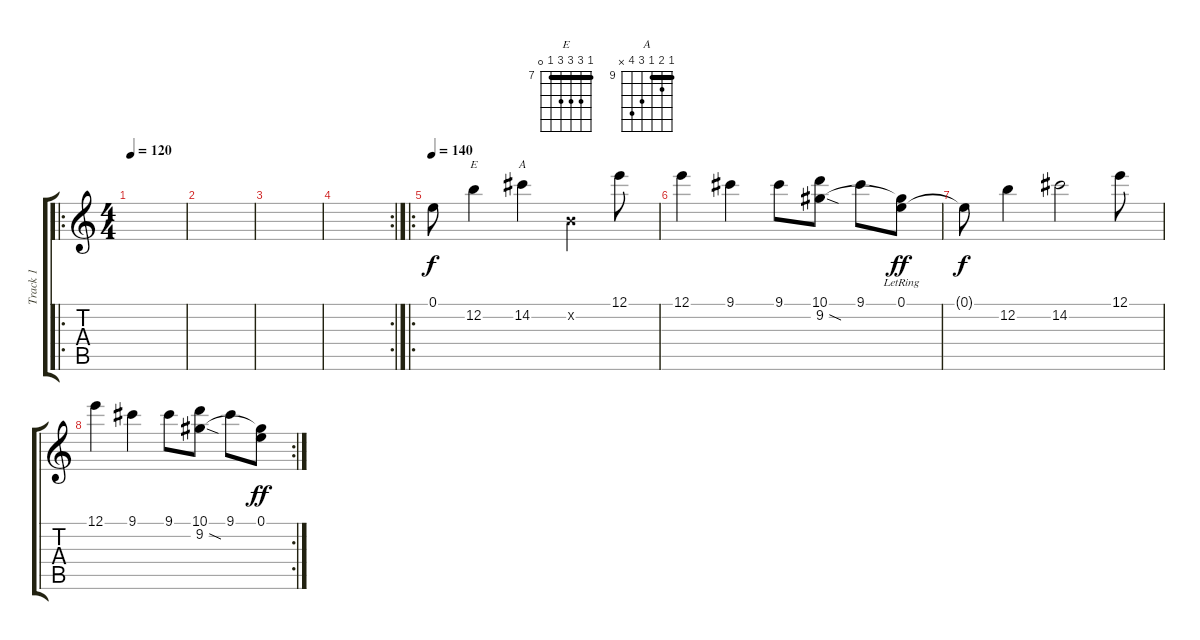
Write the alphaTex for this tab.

\track ("Track 1" "Track 1") {instrument electricguitarclean}
\staff {score tabs}
\tuning (E4 B3 G3 D3 A2 E2) {hide}
\chord ("E" 7 9 9 9 7 0) {firstfret 7 barre 7}
\chord ("A" 9 10 9 11 12 x) {firstfret 9 barre 9}
\ro
\ts (4 4)
\tempo 120
\clef g2
\ks c
|
|
|
\rc 2
|
\ro
\tempo 140
0.1.8 12.2.4{ch "E"} 14.2.4{ch "A"} 0.2{x}.4 12.1.8 |
12.1.4 9.1.4 9.1.8 (10.1 9.2{sod}).8 9.1.8 (0.1{lr} 9.2{t}).8{dy ff} |
0.1{t}.8{dy f} 12.2.4 14.2.2 12.1.8 |
\rc 2
12.1.4 9.1.4 9.1.8 (10.1 9.2{sod}).8 9.1.8 (0.1 9.2{t}).8{dy ff}
